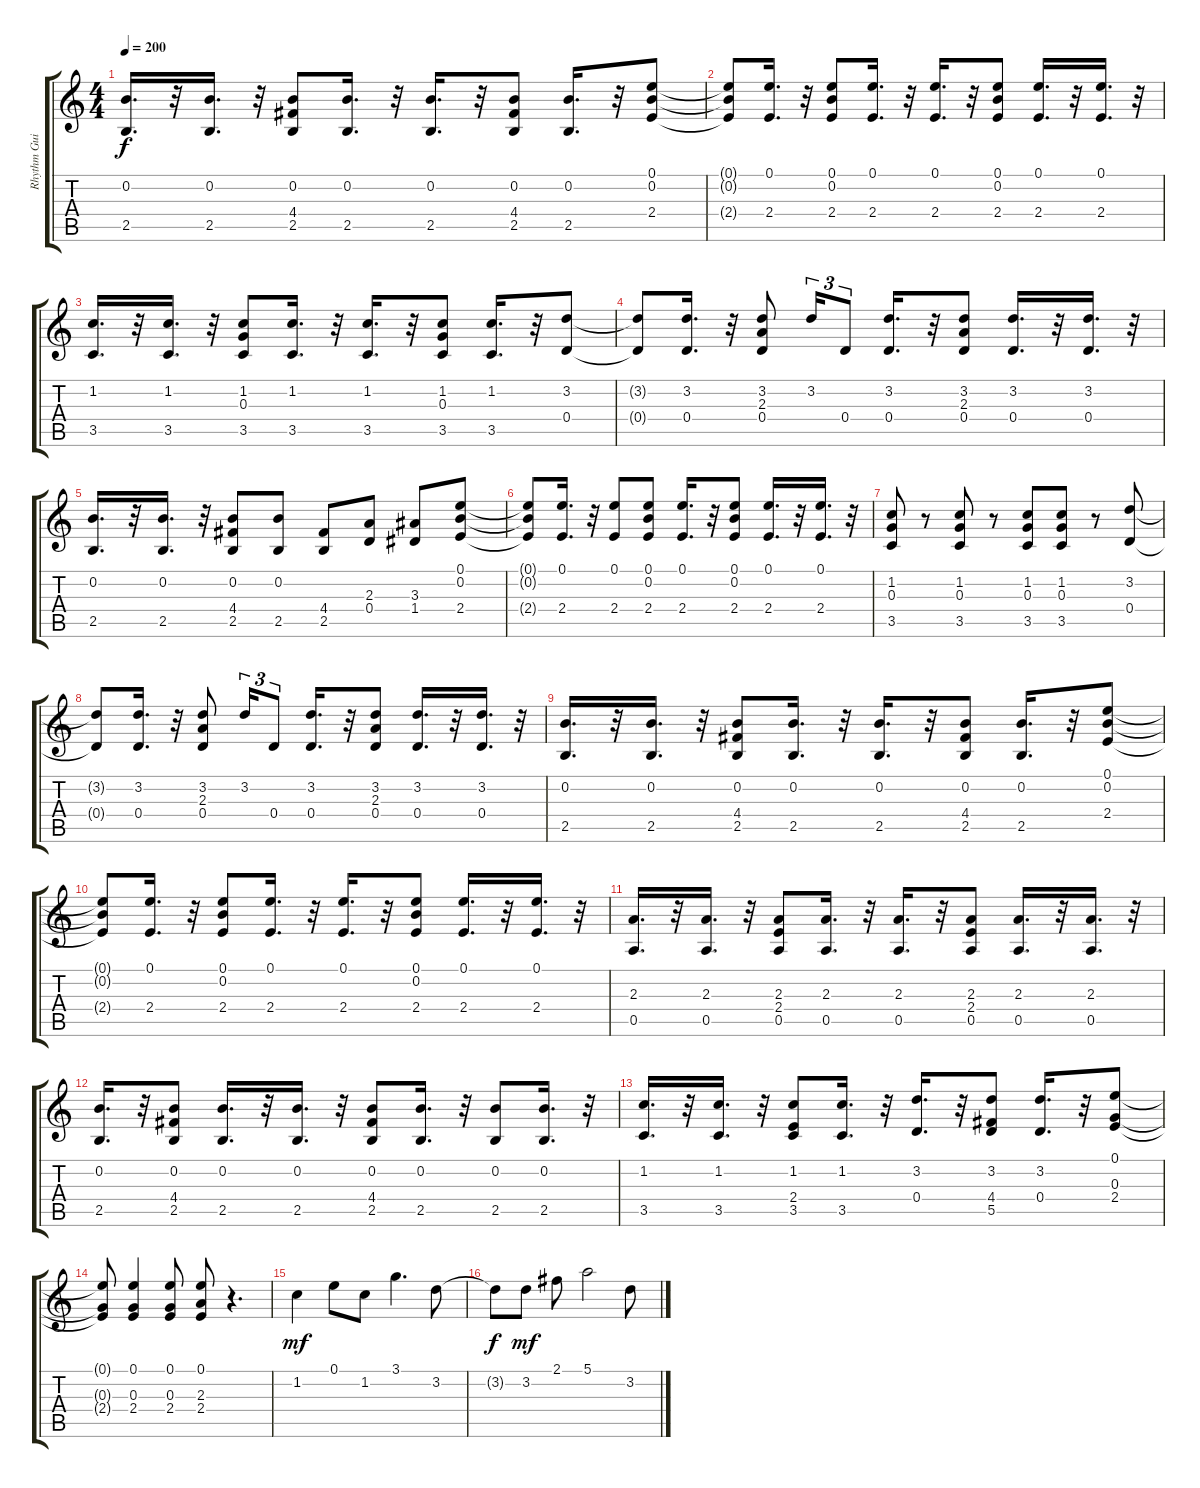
\track ("Rhythm Guitar" "Rhythm Gui") {instrument distortionguitar}
\staff {score tabs}
\tuning (E4 B3 G3 D3 A2 E2) {hide}
\ts (4 4)
\tempo 200
\clef g2
\ks c
(0.2 2.5).16{d dy f} r.32 (0.2 2.5).16{d} r.32 (0.2 4.4 2.5).8 (0.2 2.5).16{d} r.32 (0.2 2.5).16{d} r.32 (0.2 4.4 2.5).8 (0.2 2.5).16{d} r.32 (0.1 0.2 2.4).8 |
(0.1{t} 0.2{t} 2.4{t}).8 (0.1 2.4).16{d} r.32 (0.1 0.2 2.4).8 (0.1 2.4).16{d} r.32 (0.1 2.4).16{d} r.32 (0.1 0.2 2.4).8 (0.1 2.4).16{d} r.32 (0.1 2.4).16{d} r.32 |
(1.2 3.5).16{d} r.32 (1.2 3.5).16{d} r.32 (1.2 0.3 3.5).8 (1.2 3.5).16{d} r.32 (1.2 3.5).16{d} r.32 (1.2 0.3 3.5).8 (1.2 3.5).16{d} r.32 (3.2 0.4).8 |
(3.2{t} 0.4{t}).8 (3.2 0.4).16{d} r.32 (3.2 2.3 0.4).8 3.2.16{tu (3 2)} 0.4.8{tu (3 2)} (3.2 0.4).16{d} r.32 (3.2 2.3 0.4).8 (3.2 0.4).16{d} r.32 (3.2 0.4).16{d} r.32 |
(0.2 2.5).16{d} r.32 (0.2 2.5).16{d} r.32 (0.2 4.4 2.5).8 (0.2 2.5).8 (4.4 2.5).8 (2.3 0.4).8 (3.3 1.4).8 (0.1 0.2 2.4).8 |
(0.1{t} 0.2{t} 2.4{t}).8 (0.1 2.4).16{d} r.32 (0.1 2.4).8 (0.1 0.2 2.4).8 (0.1 2.4).16{d} r.32 (0.1 0.2 2.4).8 (0.1 2.4).16{d} r.32 (0.1 2.4).16{d} r.32 |
(1.2 0.3 3.5).8 r.8 (1.2 0.3 3.5).8 r.8 (1.2 0.3 3.5).8 (1.2 0.3 3.5).8 r.8 (3.2 0.4).8 |
(3.2{t} 0.4{t}).8 (3.2 0.4).16{d} r.32 (3.2 2.3 0.4).8 3.2.16{tu (3 2)} 0.4.8{tu (3 2)} (3.2 0.4).16{d} r.32 (3.2 2.3 0.4).8 (3.2 0.4).16{d} r.32 (3.2 0.4).16{d} r.32 |
(0.2 2.5).16{d} r.32 (0.2 2.5).16{d} r.32 (0.2 4.4 2.5).8 (0.2 2.5).16{d} r.32 (0.2 2.5).16{d} r.32 (0.2 4.4 2.5).8 (0.2 2.5).16{d} r.32 (0.1 0.2 2.4).8 |
(0.1{t} 0.2{t} 2.4{t}).8 (0.1 2.4).16{d} r.32 (0.1 0.2 2.4).8 (0.1 2.4).16{d} r.32 (0.1 2.4).16{d} r.32 (0.1 0.2 2.4).8 (0.1 2.4).16{d} r.32 (0.1 2.4).16{d} r.32 |
(2.3 0.5).16{d} r.32 (2.3 0.5).16{d} r.32 (2.3 2.4 0.5).8 (2.3 0.5).16{d} r.32 (2.3 0.5).16{d} r.32 (2.3 2.4 0.5).8 (2.3 0.5).16{d} r.32 (2.3 0.5).16{d} r.32 |
(0.2 2.5).16{d} r.32 (0.2 4.4 2.5).8 (0.2 2.5).16{d} r.32 (0.2 2.5).16{d} r.32 (0.2 4.4 2.5).8 (0.2 2.5).16{d} r.32 (0.2 2.5).8 (0.2 2.5).16{d} r.32 |
(1.2 3.5).16{d} r.32 (1.2 3.5).16{d} r.32 (1.2 2.4 3.5).8 (1.2 3.5).16{d} r.32 (3.2 0.4).16{d} r.32 (3.2 4.4 5.5).8 (3.2 0.4).16{d} r.32 (0.1 0.3 2.4).8 |
(0.1{t} 0.3{t} 2.4{t}).8 (0.1 0.3 2.4).4 (0.1 0.3 2.4).8 (0.1 2.3 2.4).8 r.4{d} |
1.2.4{dy mf} 0.1.8 1.2.8 3.1.4{d} 3.2.8 |
3.2{t}.8{dy f} 3.2.8{dy mf} 2.1.8 5.1.2 3.2.8
